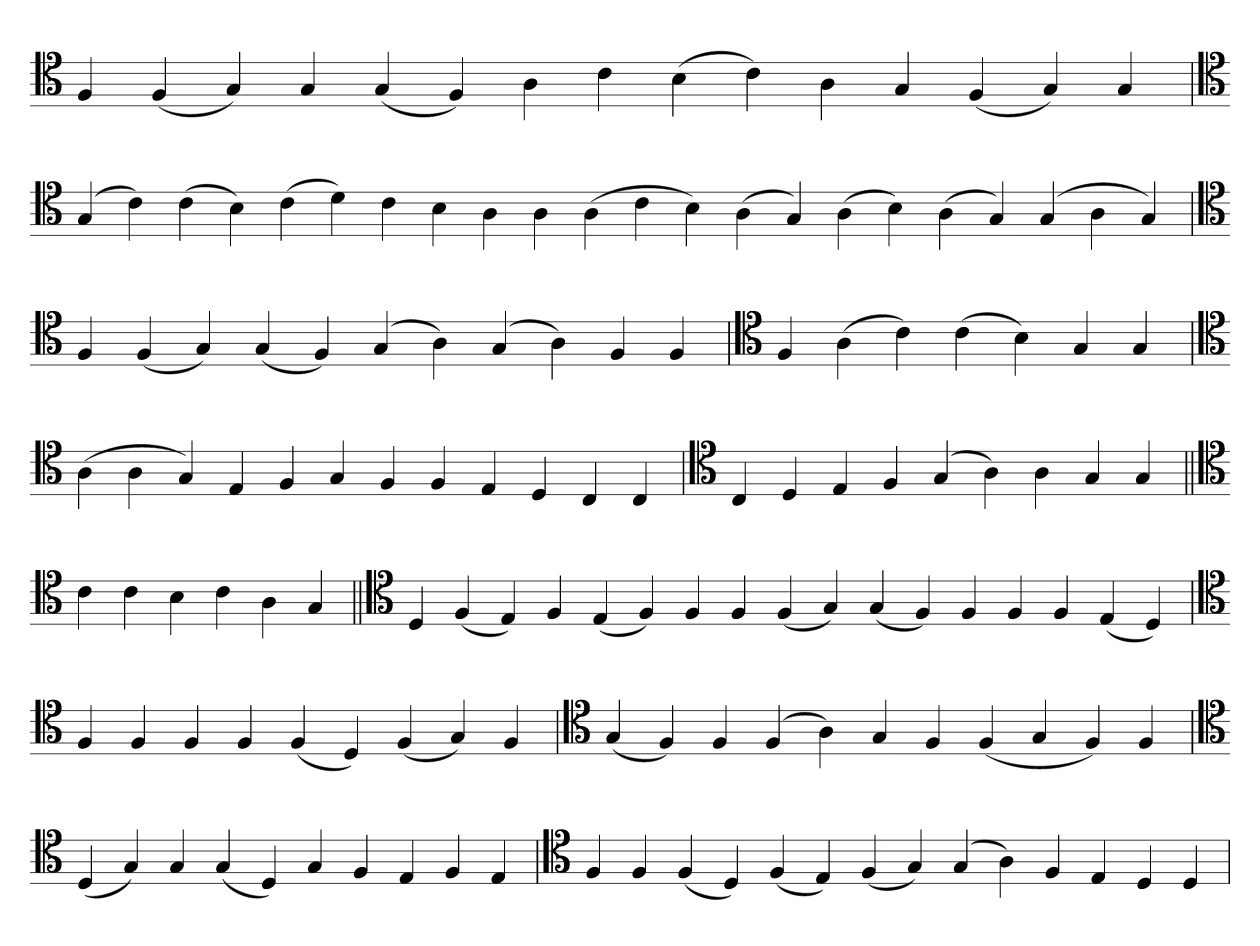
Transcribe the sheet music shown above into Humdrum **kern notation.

**kern
*part1
*staff1
*clefC4
=
4F
(4F
4G)
4G
(4G
4F)
4A
4c
(4B
4c)
4A
4G
(4F
4G)
4G
='
*clefC4
(4G
4c)
(4c
4B)
(4c
4d)
4c
4B
4A
4A
(4A
4c
4B)
(4A
4G)
(4A
4B)
(4A
4G)
(4G
4A
4G)
=
*clefC4
4F
(4F
4G)
(4G
4F)
(4G
4A)
(4G
4A)
4F
4F
='
*clefC4
4F
(4A
4c)
(4c
4B)
4G
4G
=`
*clefC4
(4A
4A
4G)
4E
4F
4G
4F
4F
4E
4D
4C
4C
='
*clefC4
4C
4D
4E
4F
(4G
4A)
4A
4G
4G
=||
*clefC4
4c
4c
4B
4c
4A
4G
=||
*clefC4
4D
(4F
4E)
4F
(4E
4F)
4F
4F
(4F
4G)
(4G
4F)
4F
4F
4F
(4E
4D)
=`
*clefC4
4F
4F
4F
4F
(4F
4D)
(4F
4G)
4F
=`
*clefC4
(4G
4F)
4F
(4F
4A)
4G
4F
(4F
4G
4F)
4F
=
*clefC4
(4D
4G)
4G
(4G
4D)
4G
4F
4E
4F
4E
=`
*clefC4
4F
4F
(4F
4D)
(4F
4E)
(4F
4G)
(4G
4A)
4F
4E
4D
4D
='
*-
